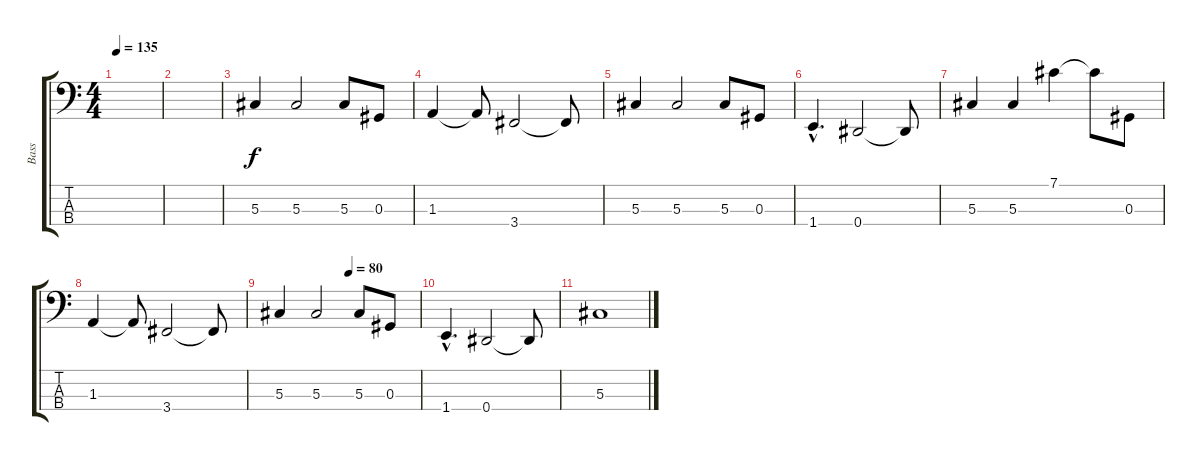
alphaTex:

\track ("Bass" "Bass") {instrument electricbassfinger}
\staff {score tabs}
\tuning (Gb2 Db2 Ab1 Eb1) {hide}
\ts (4 4)
\tempo 135
\clef f4
\ks c
|
|
5.3.4 5.3.2 5.3.8 0.3.8 |
1.3.4 1.3{t}.8 3.4.2 3.4{t}.8 |
5.3.4 5.3.2 5.3.8 0.3.8 |
1.4{hac}.4{d} 0.4.2 0.4{t}.8 |
5.3.4 5.3.4 7.1.4 7.1{t}.8 0.3.8 |
1.3.4 1.3{t}.8 3.4.2 3.4{t}.8 |
\tempo (80 0.5)
5.3.4 5.3.2 5.3.8 0.3.8 |
1.4{hac}.4{d} 0.4.2 0.4{t}.8 |
5.3.1
